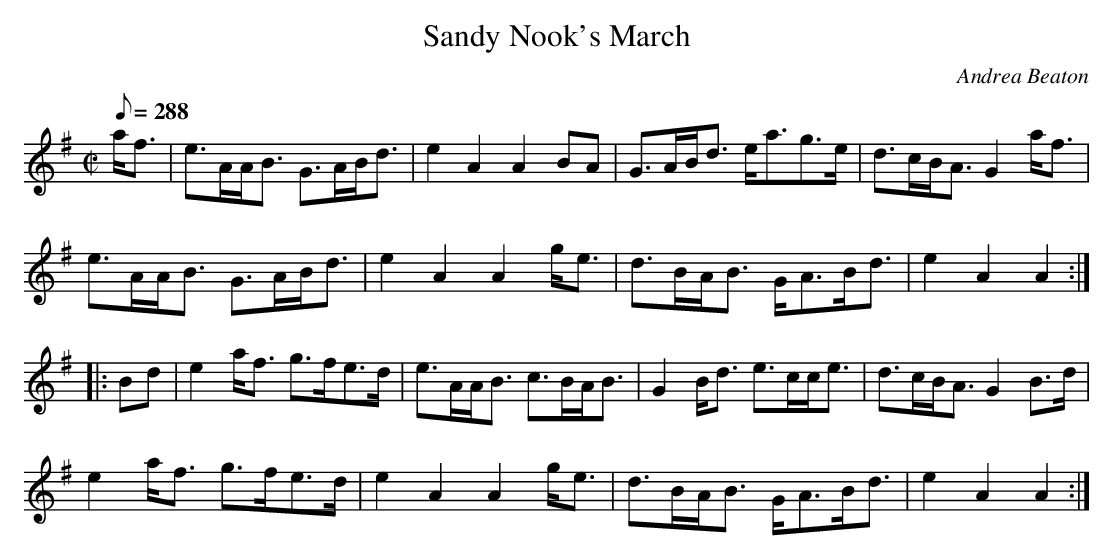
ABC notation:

X:1
T:Sandy Nook's March
C:Andrea Beaton
L:1/8
M:C|
Q:288
K:Ador
a<f|e>AA<B G>AB<d|e2 A2 A2 BA|G>AB<d e<ag>e|d>cB<A G2 a<f|
e>AA<B G>AB<d|e2 A2 A2 g<e|d>BA<B G<AB<d|e2 A2 A2:|
|:Bd|e2 a<f g>fe>d|e>AA<B c>BA<B|G2 B<d e>cc<e|d>cB<A G2 B>d|
e2 a<f g>fe>d|e2 A2 A2 g<e|d>BA<B G<AB<d|e2 A2 A2:|
